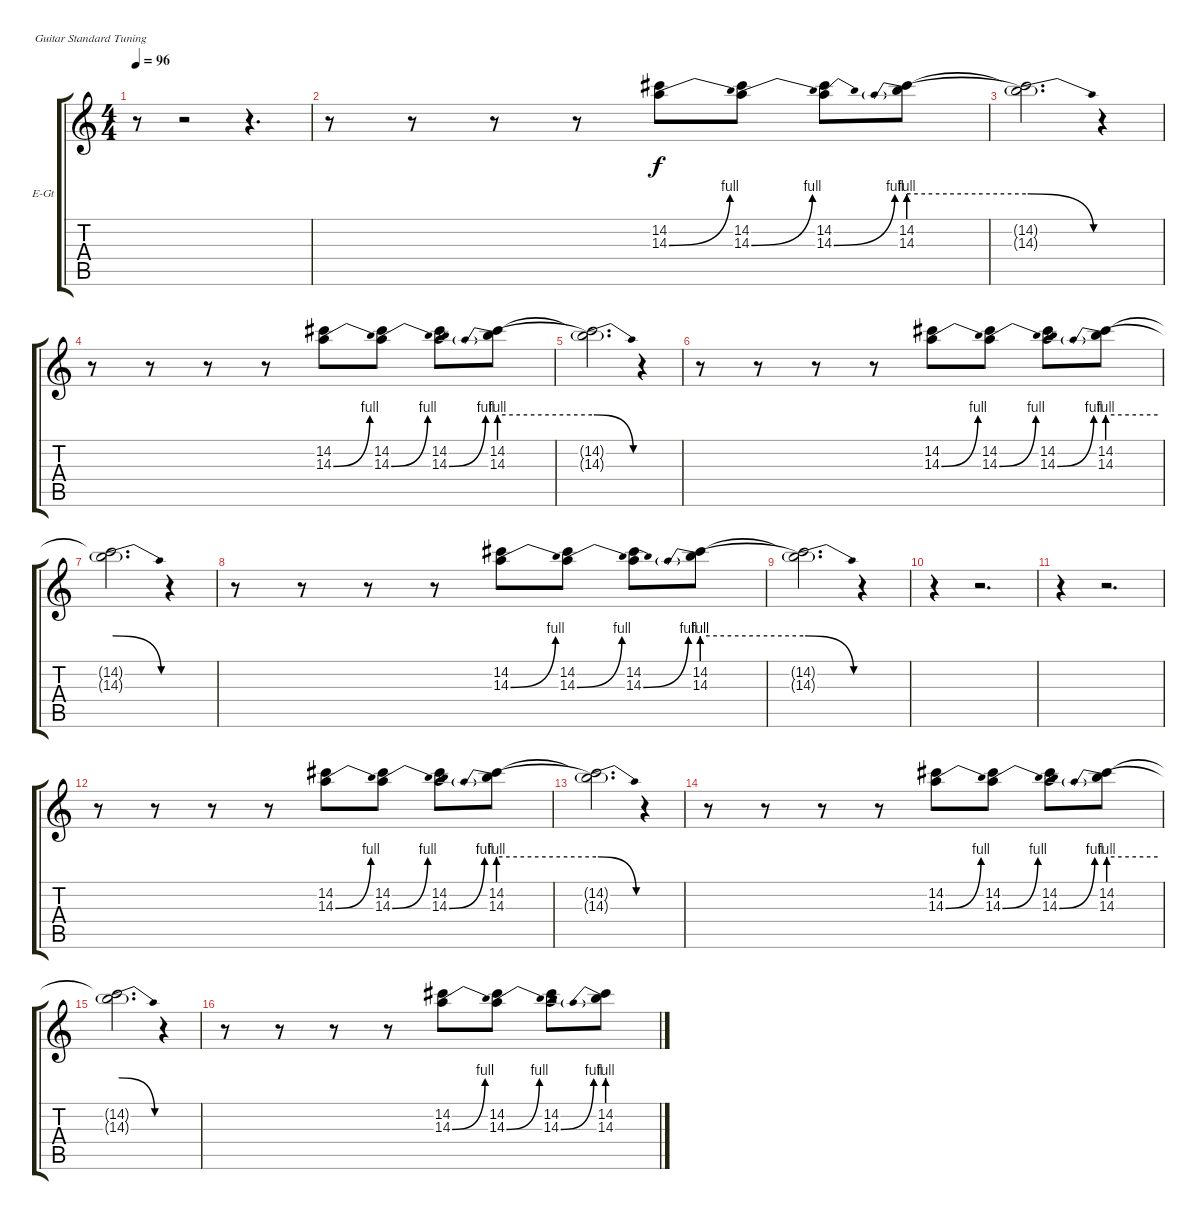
\bracketExtendMode groupsimilarinstruments
\firstSystemTrackNameOrientation horizontal
\otherSystemsTrackNameOrientation horizontal
\track ("Lead Guitar" "E-Gt") {instrument overdrivenguitar}
\staff {score tabs}
\tuning (E4 B3 G3 D3 A2 E2)
\ts (4 4)
\tempo 96
\clef g2
\ks c
r.8{dy f} r.2 r.4{d} |
r.8 r.8 r.8 r.8 (14.2 14.3{be (bend 0 0 60 4)}).8 (14.2 14.3{be (bend 0 0 60 4)}).8 (14.2 14.3{be (bend 0 0 60 4)}).8 (14.2 14.3{be (prebend 0 4 60 4)}).8 |
(14.2{t} 14.3{be (release 0 4 60 0) t}).2{d} r.4 |
r.8 r.8 r.8 r.8 (14.2 14.3{be (bend 0 0 60 4)}).8 (14.2 14.3{be (bend 0 0 60 4)}).8 (14.2 14.3{be (bend 0 0 60 4)}).8 (14.2 14.3{be (prebend 0 4 60 4)}).8 |
(14.2{t} 14.3{be (release 0 4 60 0) t}).2{d} r.4 |
r.8 r.8 r.8 r.8 (14.2 14.3{be (bend 0 0 60 4)}).8 (14.2 14.3{be (bend 0 0 60 4)}).8 (14.2 14.3{be (bend 0 0 60 4)}).8 (14.2 14.3{be (prebend 0 4 60 4)}).8 |
(14.2{t} 14.3{be (release 0 4 60 0) t}).2{d} r.4 |
r.8 r.8 r.8 r.8 (14.2 14.3{be (bend 0 0 60 4)}).8 (14.2 14.3{be (bend 0 0 60 4)}).8 (14.2 14.3{be (bend 0 0 60 4)}).8 (14.2 14.3{be (prebend 0 4 60 4)}).8 |
(14.2{t} 14.3{be (release 0 4 60 0) t}).2{d} r.4 |
r.4 r.2{d} |
r.4 r.2{d} |
r.8 r.8 r.8 r.8 (14.2 14.3{be (bend 0 0 60 4)}).8 (14.2 14.3{be (bend 0 0 60 4)}).8 (14.2 14.3{be (bend 0 0 60 4)}).8 (14.2 14.3{be (prebend 0 4 60 4)}).8 |
(14.2{t} 14.3{be (release 0 4 60 0) t}).2{d} r.4 |
r.8 r.8 r.8 r.8 (14.2 14.3{be (bend 0 0 60 4)}).8 (14.2 14.3{be (bend 0 0 60 4)}).8 (14.2 14.3{be (bend 0 0 60 4)}).8 (14.2 14.3{be (prebend 0 4 60 4)}).8 |
(14.2{t} 14.3{be (release 0 4 60 0) t}).2{d} r.4 |
r.8 r.8 r.8 r.8 (14.2 14.3{be (bend 0 0 60 4)}).8 (14.2 14.3{be (bend 0 0 60 4)}).8 (14.2 14.3{be (bend 0 0 60 4)}).8 (14.2 14.3{be (prebend 0 4 60 4)}).8
